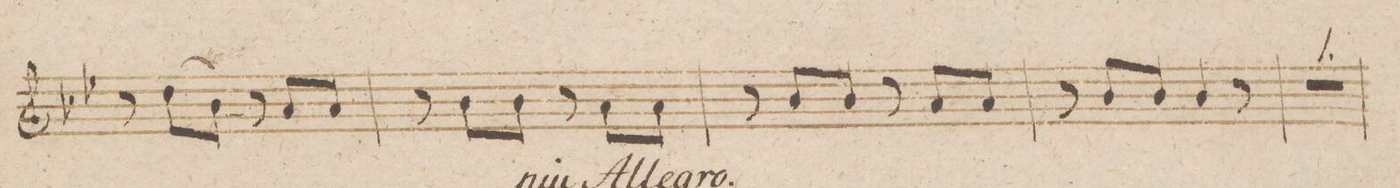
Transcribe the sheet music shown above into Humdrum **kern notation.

**kern	**dynam
*I"Violino Imo	*
*clefG2	*
*k[b-e-]	*
*M6/8	*
8r	.
(8dd\L	.
8b-\J)	.
8r	.
8a/L	.
8a/J	.
=68	=68
8r	.
8b-\L	.
8b-\J	.
8r	.
8a\L	.
8a\J	.
=69	=69
8r	.
8b-/L	.
8b-/J	.
8r	.
8a/L	.
8a/J	.
=70	=70
8r	.
8b-/L	.
8b-/J	.
4b-/	.
8r	.
=71	=71
2.r	.
=72	=72
*-	*-
